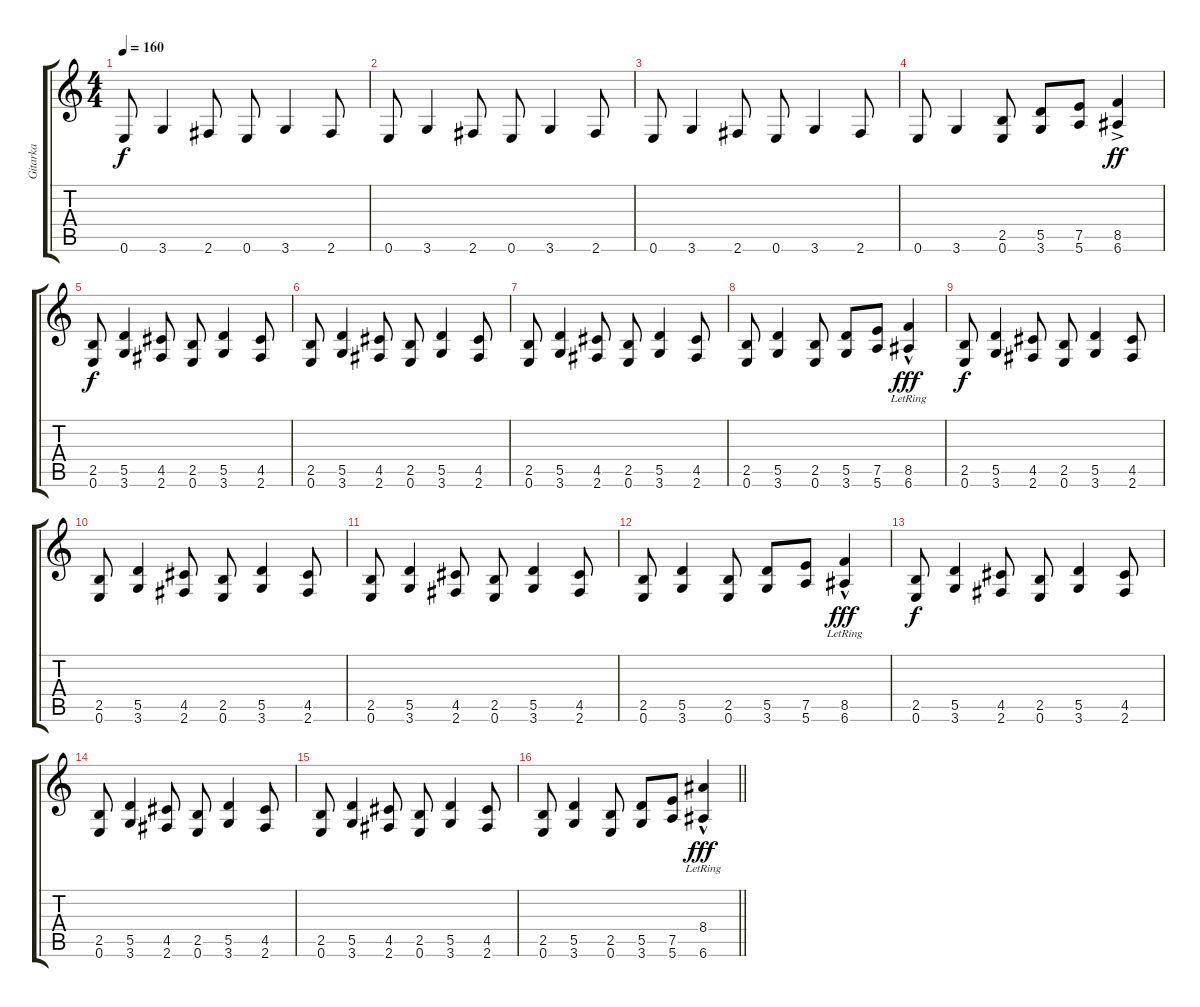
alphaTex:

\track ("Gitarka" "Gitarka") {instrument distortionguitar}
\staff {score tabs}
\tuning (E4 B3 G3 D3 A2 E2) {hide}
\ts (4 4)
\tempo 160
\clef g2
\ks c
0.6.8{dy f} 3.6.4 2.6.8 0.6.8 3.6.4 2.6.8 |
0.6.8 3.6.4 2.6.8 0.6.8 3.6.4 2.6.8 |
0.6.8 3.6.4 2.6.8 0.6.8 3.6.4 2.6.8 |
0.6.8 3.6.4 (2.5 0.6).8 (5.5 3.6).8 (7.5 5.6).8 (8.5 6.6{ac}).4{dy ff} |
(2.5 0.6).8{dy f} (5.5 3.6).4 (4.5 2.6).8 (2.5 0.6).8 (5.5 3.6).4 (4.5 2.6).8 |
(2.5 0.6).8 (5.5 3.6).4 (4.5 2.6).8 (2.5 0.6).8 (5.5 3.6).4 (4.5 2.6).8 |
(2.5 0.6).8 (5.5 3.6).4 (4.5 2.6).8 (2.5 0.6).8 (5.5 3.6).4 (4.5 2.6).8 |
(2.5 0.6).8 (5.5 3.6).4 (2.5 0.6).8 (5.5 3.6).8 (7.5 5.6).8 (8.5{hac lr} 6.6{hac lr}).4{dy fff} |
(2.5 0.6).8{dy f} (5.5 3.6).4 (4.5 2.6).8 (2.5 0.6).8 (5.5 3.6).4 (4.5 2.6).8 |
(2.5 0.6).8 (5.5 3.6).4 (4.5 2.6).8 (2.5 0.6).8 (5.5 3.6).4 (4.5 2.6).8 |
(2.5 0.6).8 (5.5 3.6).4 (4.5 2.6).8 (2.5 0.6).8 (5.5 3.6).4 (4.5 2.6).8 |
(2.5 0.6).8 (5.5 3.6).4 (2.5 0.6).8 (5.5 3.6).8 (7.5 5.6).8 (8.5{hac lr} 6.6{hac lr}).4{dy fff} |
(2.5 0.6).8{dy f} (5.5 3.6).4 (4.5 2.6).8 (2.5 0.6).8 (5.5 3.6).4 (4.5 2.6).8 |
(2.5 0.6).8 (5.5 3.6).4 (4.5 2.6).8 (2.5 0.6).8 (5.5 3.6).4 (4.5 2.6).8 |
(2.5 0.6).8 (5.5 3.6).4 (4.5 2.6).8 (2.5 0.6).8 (5.5 3.6).4 (4.5 2.6).8 |
\barLineRight lightlight
(2.5 0.6).8 (5.5 3.6).4 (2.5 0.6).8 (5.5 3.6).8 (7.5 5.6).8 (8.4{hac lr} 6.6{hac lr}).4{dy fff}
